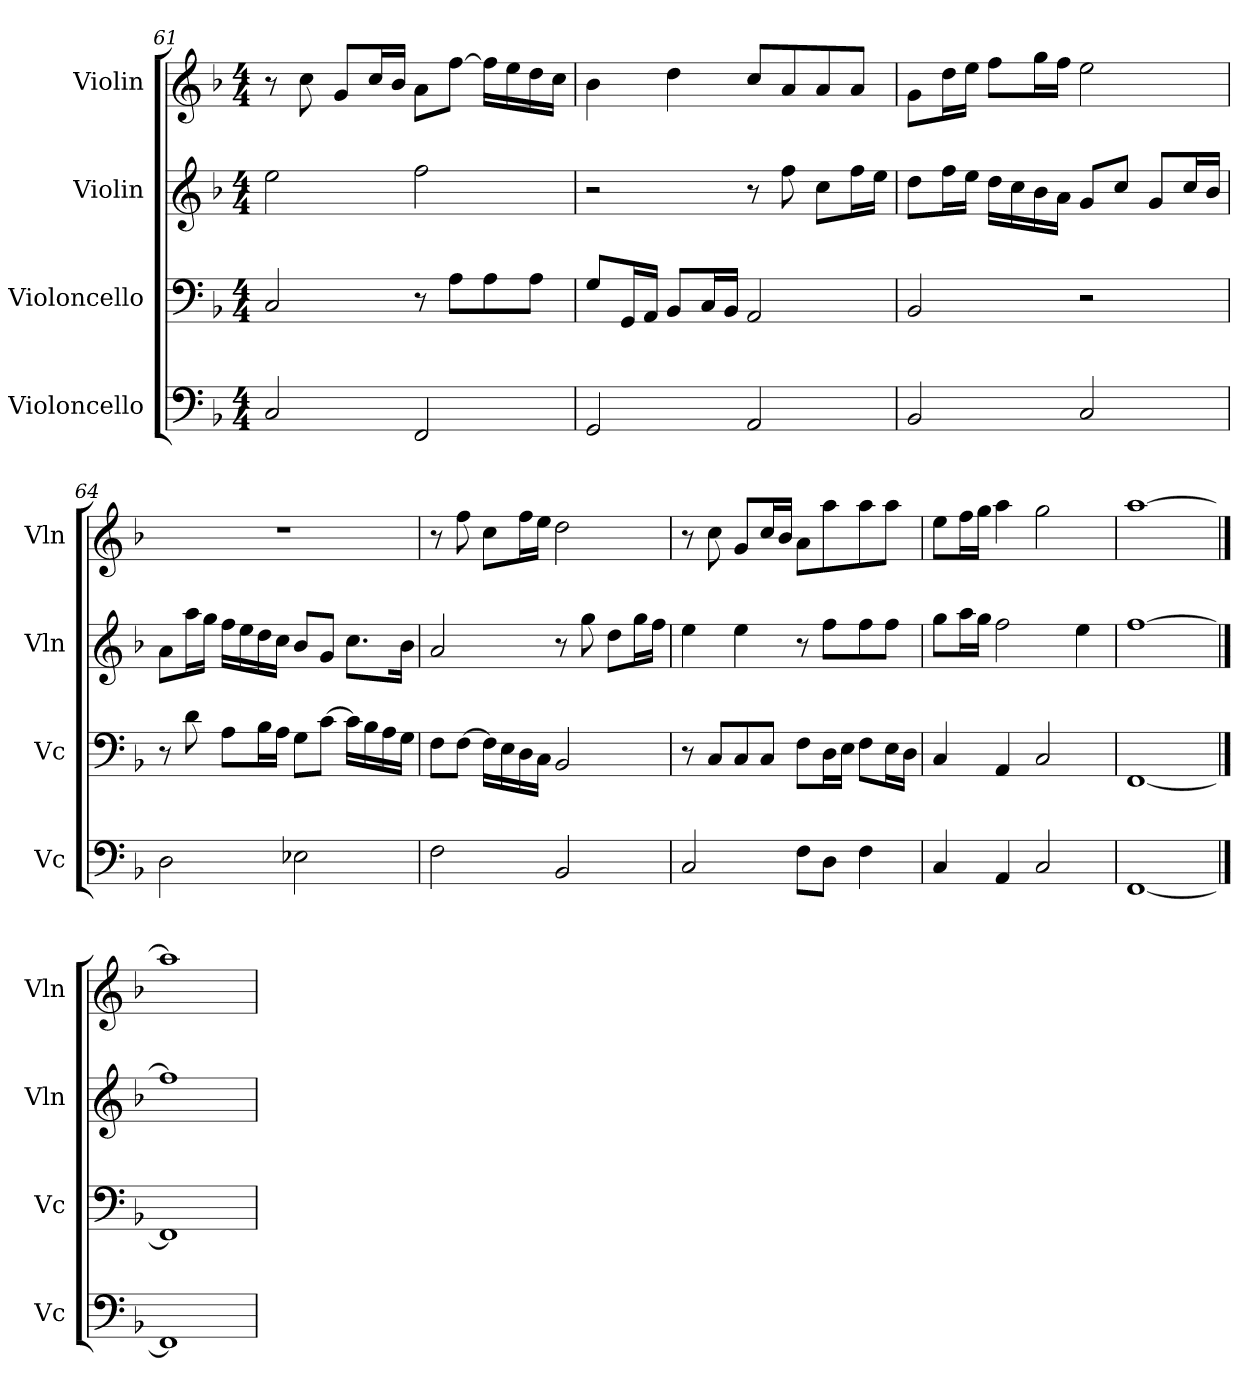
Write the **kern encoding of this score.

**kern	**kern	**kern	**kern
*part4	*part3	*part2	*part1
*staff4	*staff3	*staff2	*staff1
*I"Violoncello	*I"Violoncello	*I"Violin	*I"Violin
*I'Vc	*I'Vc	*I'Vln	*I'Vln
*clefF4	*clefF4	*clefG2	*clefG2
*k[b-]	*k[b-]	*k[b-]	*k[b-]
*M4/4	*M4/4	*M4/4	*M4/4
=61	=61	=61	=61
2C/	2C/	2ee\	8r
.	.	.	8cc\
.	.	.	8g/L
.	.	.	16cc/L
.	.	.	16b-/JJ
2FF/	8r	2ff\	8a\L
.	8A\L	.	[8ff\J
.	8A\	.	16ff\LL]
.	.	.	16ee\
.	8A\J	.	16dd\
.	.	.	16cc\JJ
=62	=62	=62	=62
2GG/	8G/L	2r	4b-\
.	16GG/L	.	.
.	16AA/JJ	.	.
.	8BB-/L	.	4dd\
.	16C/L	.	.
.	16BB-/JJ	.	.
2AA/	2AA/	8r	8cc/L
.	.	8ff\	8a/
.	.	8cc\L	8a/
.	.	16ff\L	8a/J
.	.	16ee\JJ	.
=63	=63	=63	=63
2BB-/	2BB-/	8dd\L	8g\L
.	.	16ff\L	16dd\L
.	.	16ee\JJ	16ee\JJ
.	.	16dd\LL	8ff\L
.	.	16cc\	.
.	.	16b-\	16gg\L
.	.	16a\JJ	16ff\JJ
2C/	2r	8g/L	2ee\
.	.	8cc/J	.
.	.	8g/L	.
.	.	16cc/L	.
.	.	16b-/JJ	.
=64	=64	=64	=64
2D\	8r	8a\L	1r
.	8d\	16aa\L	.
.	.	16gg\JJ	.
.	8A\L	16ff\LL	.
.	.	16ee\	.
.	16B-\L	16dd\	.
.	16A\JJ	16cc\JJ	.
2E-X\	8G\L	8b-/L	.
.	[8c\J	8g/J	.
.	16c\LL]	8.cc\L	.
.	16B-\	.	.
.	16A\	.	.
.	16G\JJ	16b-\Jk	.
=65	=65	=65	=65
2F\	8F\L	2a/	8r
.	[8F\J	.	8ff\
.	16F\LL]	.	8cc\L
.	16E\	.	.
.	16D\	.	16ff\L
.	16C\JJ	.	16ee\JJ
2BB-/	2BB-/	8r	2dd\
.	.	8gg\	.
.	.	8dd\L	.
.	.	16gg\L	.
.	.	16ff\JJ	.
=66	=66	=66	=66
2C/	8r	4ee\	8r
.	8C/L	.	8cc\
.	8C/	4ee\	8g/L
.	8C/J	.	16cc/L
.	.	.	16b-/JJ
8F\L	8F\L	8r	8a\L
8D\J	16D\L	8ff\L	8aa\
.	16E\JJ	.	.
4F\	8F\L	8ff\	8aa\
.	16E\L	8ff\J	8aa\J
.	16D\JJ	.	.
=67	=67	=67	=67
4C/	4C/	8gg\L	8ee\L
.	.	16aa\L	16ff\L
.	.	16gg\JJ	16gg\JJ
4AA/	4AA/	2ff\	4aa\
2C/	2C/	.	2gg\
.	.	4ee\	.
=68	=68	=68	=68
[1FF	[1FF	[1ff	[1aa
==69	==69	==69	==69
1FF]	1FF]	1ff]	1aa]
=	=	=	=
*-	*-	*-	*-
